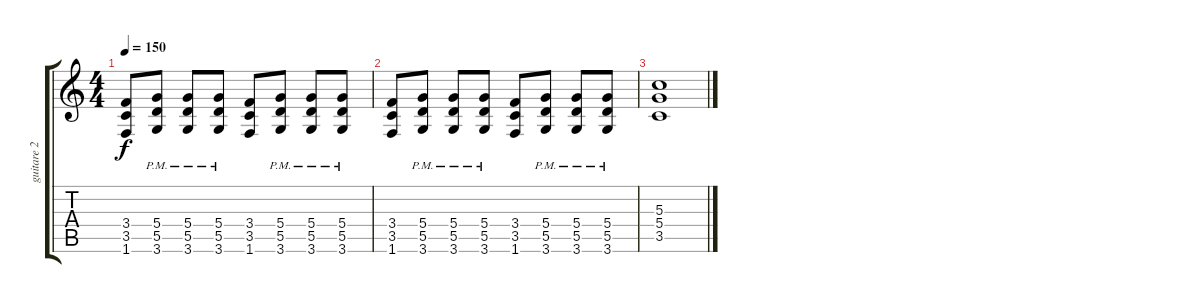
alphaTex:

\track ("guitare 2" "guitare 2") {instrument overdrivenguitar}
\staff {score tabs}
\tuning (E4 B3 G3 D3 A2 E2) {hide}
\ts (4 4)
\tempo 150
\clef g2
\ks c
(3.4 3.5 1.6).8{dy f} (5.4{pm} 5.5{pm} 3.6{pm}).8 (5.4{pm} 5.5{pm} 3.6{pm}).8 (5.4{pm} 5.5{pm} 3.6{pm}).8 (3.4 3.5 1.6).8 (5.4{pm} 5.5{pm} 3.6{pm}).8 (5.4{pm} 5.5{pm} 3.6{pm}).8 (5.4{pm} 5.5{pm} 3.6{pm}).8 |
(3.4 3.5 1.6).8 (5.4{pm} 5.5{pm} 3.6{pm}).8 (5.4{pm} 5.5{pm} 3.6{pm}).8 (5.4{pm} 5.5{pm} 3.6{pm}).8 (3.4 3.5 1.6).8 (5.4{pm} 5.5{pm} 3.6{pm}).8 (5.4{pm} 5.5{pm} 3.6{pm}).8 (5.4{pm} 5.5{pm} 3.6{pm}).8 |
(5.3 5.4 3.5).1
